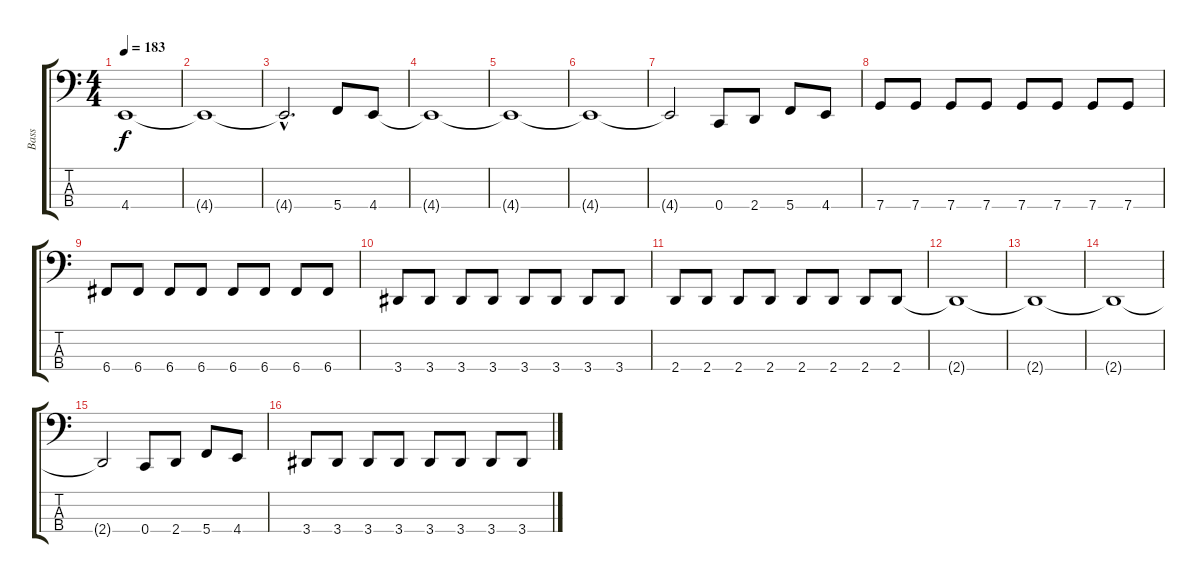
\track ("Bass" "Bass") {instrument electricbasspick}
\staff {score tabs}
\tuning (F2 C2 G1 C1) {hide}
\ts (4 4)
\tempo 183
\clef f4
\ks c
4.4{t}.1{dy f} |
4.4{t}.1 |
4.4{hac t}.2{d} 5.4.8 4.4.8 |
4.4{t}.1 |
4.4{t}.1 |
4.4{t}.1 |
4.4{t}.2 0.4.8 2.4.8 5.4.8 4.4.8 |
7.4.8 7.4.8 7.4.8 7.4.8 7.4.8 7.4.8 7.4.8 7.4.8 |
6.4.8 6.4.8 6.4.8 6.4.8 6.4.8 6.4.8 6.4.8 6.4.8 |
3.4.8 3.4.8 3.4.8 3.4.8 3.4.8 3.4.8 3.4.8 3.4.8 |
2.4.8 2.4.8 2.4.8 2.4.8 2.4.8 2.4.8 2.4.8 2.4.8 |
2.4{t}.1 |
2.4{t}.1 |
2.4{t}.1 |
2.4{t}.2 0.4.8 2.4.8 5.4.8 4.4.8 |
3.4.8 3.4.8 3.4.8 3.4.8 3.4.8 3.4.8 3.4.8 3.4.8
